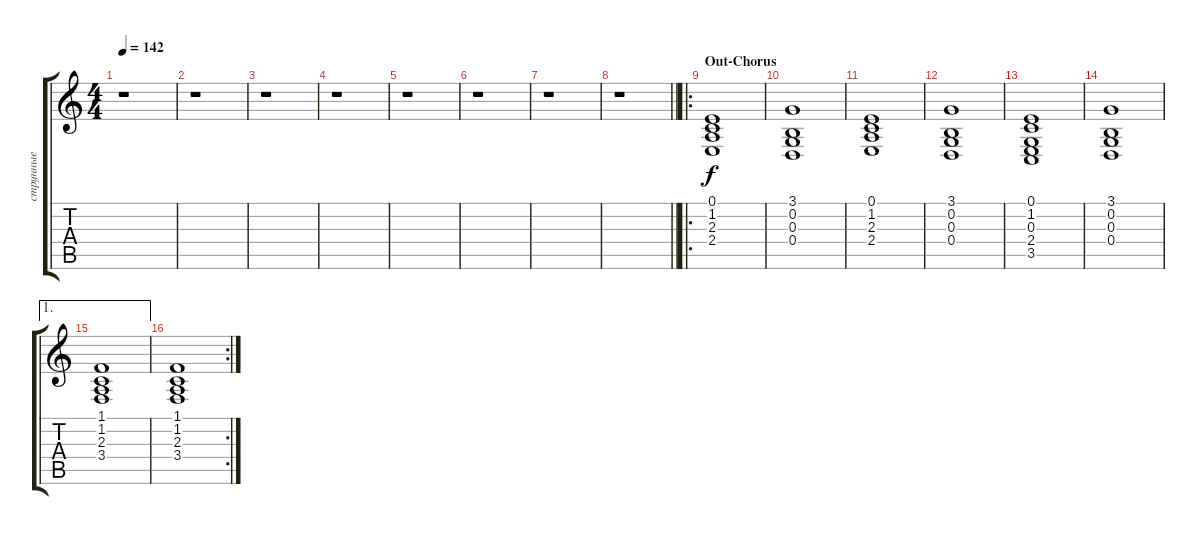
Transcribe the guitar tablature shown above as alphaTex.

\track ("струнные" "струнные") {instrument stringensemble2}
\staff {score tabs}
\tuning (E4 B3 G3 D3 A2 E2) {hide}
\ts (4 4)
\tempo 142
\clef g2
\ks c
r.1{dy f} |
r.1 |
r.1 |
r.1 |
r.1 |
r.1 |
r.1 |
\barLineRight lightlight
r.1 |
\ro
\section ("" "Out-Chorus")
(0.1 1.2 2.3 2.4).1{volume 9} |
(3.1 0.2 0.3 0.4).1 |
(0.1 1.2 2.3 2.4).1 |
(3.1 0.2 0.3 0.4).1 |
(0.1 1.2 0.3 2.4 3.5).1 |
(3.1 0.2 0.3 0.4).1 |
\ae 1
(1.1 1.2 2.3 3.4).1 |
\rc 2
(1.1 1.2 2.3 3.4).1
